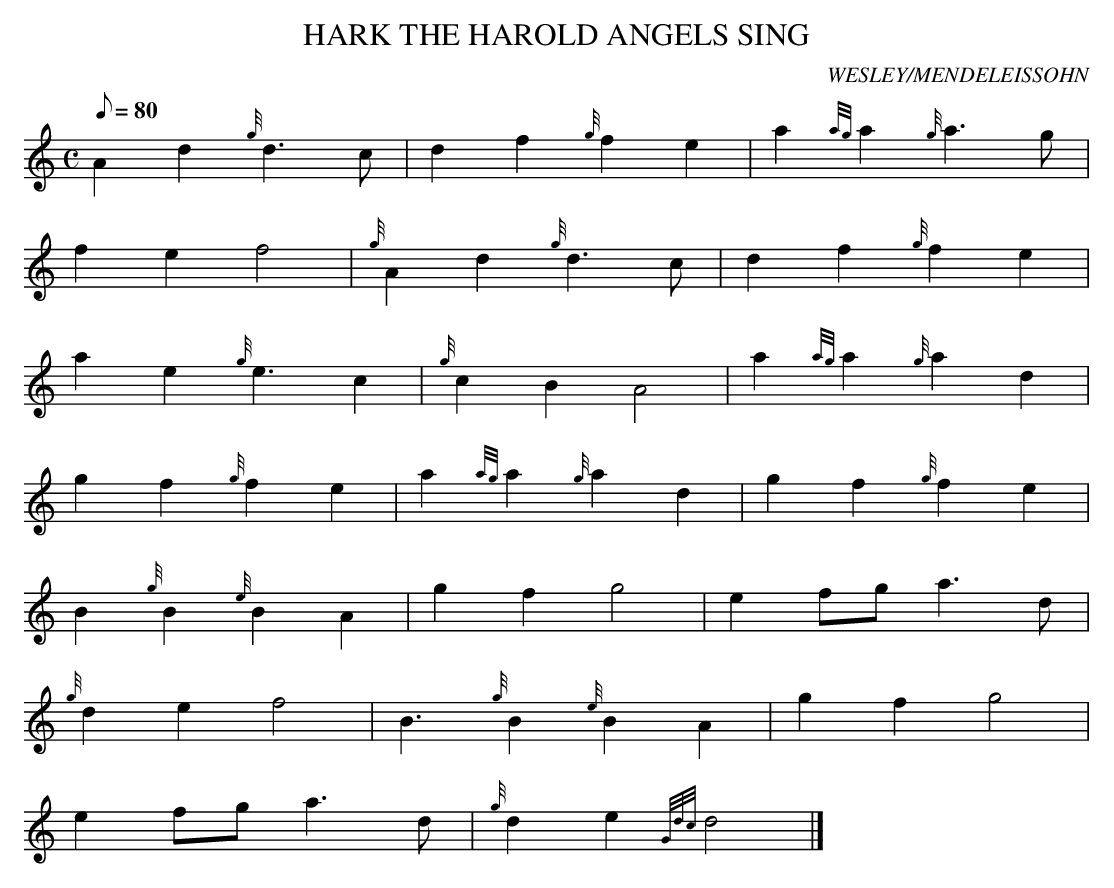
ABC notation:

X:1
T:HARK THE HAROLD ANGELS SING
M:C
L:1/8
Q:80
C:WESLEY/MENDELEISSOHN
K:HP
A2d2{g}d3c | \
d2f2{g}f2e2 | \
a2{ag}a2{g}a3g |
f2e2f4 | \
{g}A2d2{g}d3c | \
d2f2{g}f2e2 |
a2e2{g}e3c2 | \
{g}c2B2A4 | \
a2{ag}a2{g}a2d2 |
g2f2{g}f2e2 | \
a2{ag}a2{g}a2d2 | \
g2f2{g}f2e2 |
B2{g}B2{e}B2A2 | \
g2f2g4 | \
e2fga3d |
{g}d2e2f4 | \
B3{g}B2{e}B2A2 | \
g2f2g4 |
e2fga3d | \
{g}d2e2{Gdc}d4|]
